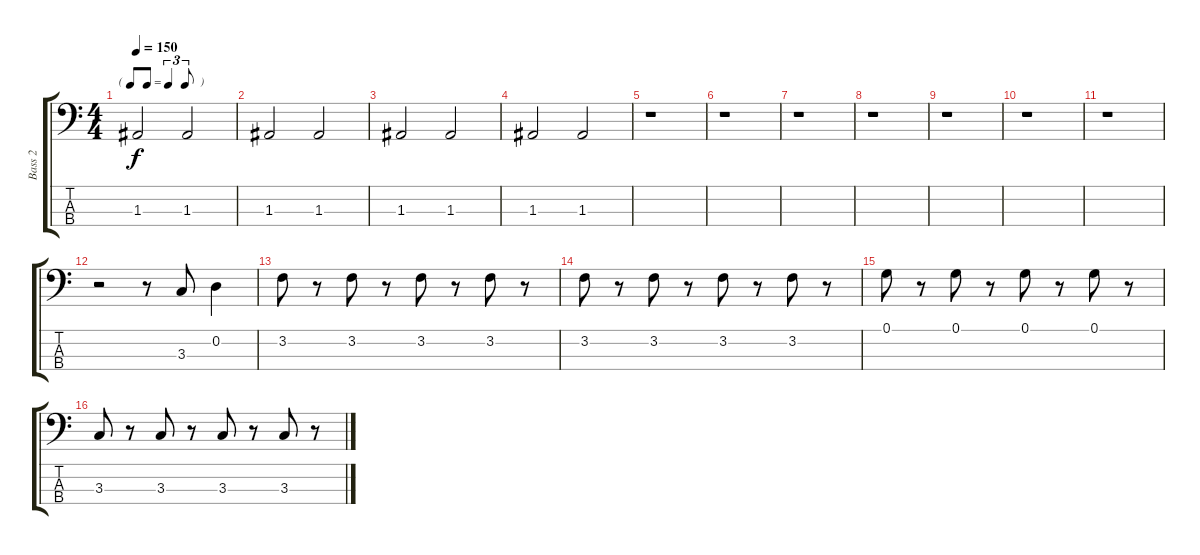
\track ("Bass 2" "Bass 2") {instrument electricbassfinger}
\staff {score tabs}
\tuning (G2 D2 A1 E1) {hide}
\ts (4 4)
\tf triplet8th
\tempo 150
\clef f4
\ks c
1.3.2{dy f} 1.3.2 |
1.3.2 1.3.2 |
1.3.2 1.3.2 |
1.3.2 1.3.2 |
r.1 |
r.1 |
r.1 |
r.1 |
r.1 |
r.1 |
r.1 |
r.2 r.8 3.3.8 0.2.4 |
3.2.8 r.8 3.2.8 r.8 3.2.8 r.8 3.2.8 r.8 |
3.2.8 r.8 3.2.8 r.8 3.2.8 r.8 3.2.8 r.8 |
0.1.8 r.8 0.1.8 r.8 0.1.8 r.8 0.1.8 r.8 |
3.3.8 r.8 3.3.8 r.8 3.3.8 r.8 3.3.8 r.8
